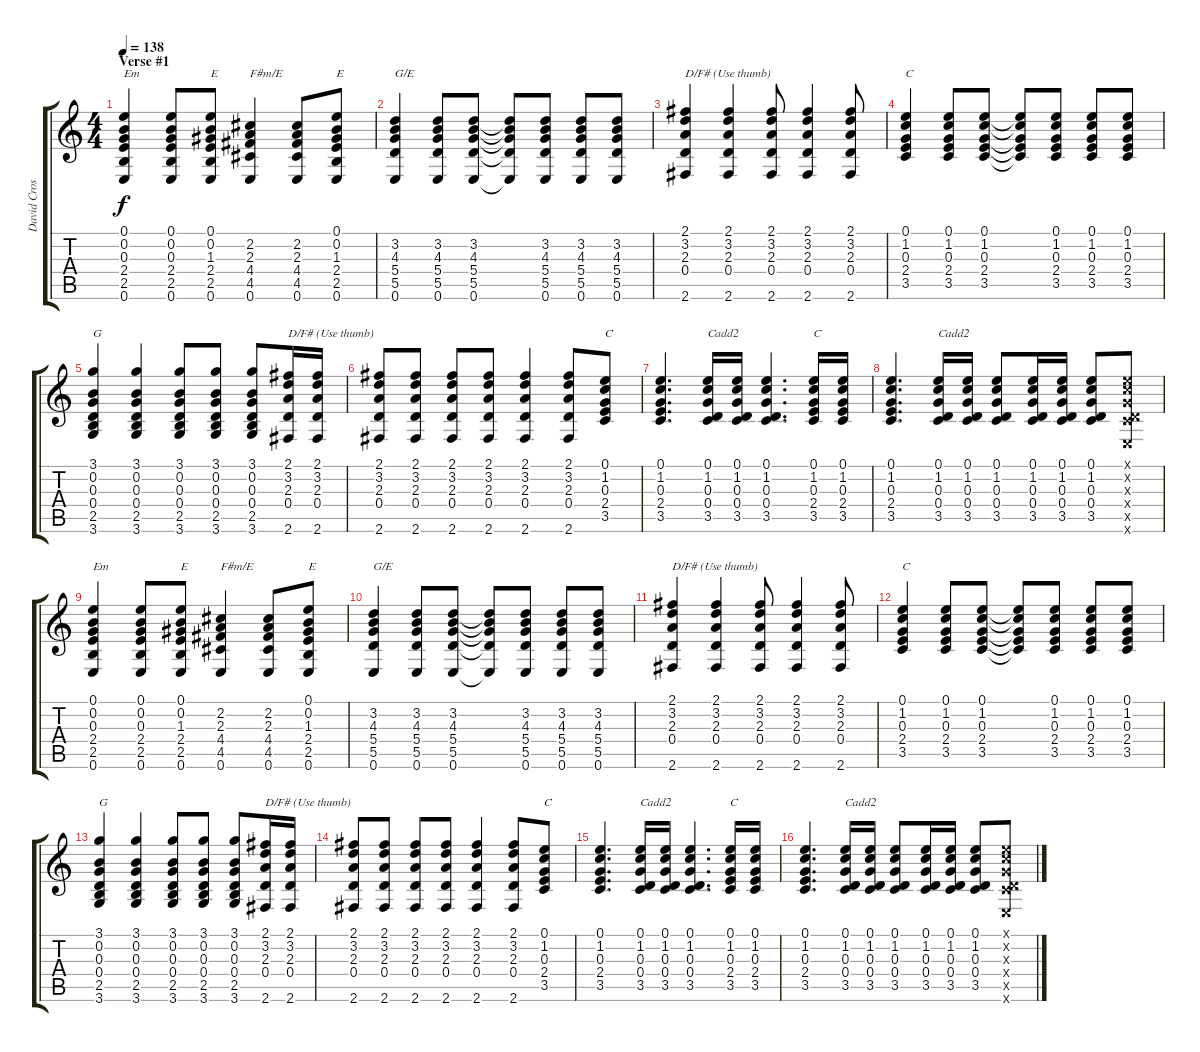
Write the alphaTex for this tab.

\track ("David Crosby" "David Cros") {instrument electricguitarclean}
\staff {score tabs}
\tuning (E4 B3 G3 D3 A2 E2) {hide}
\ts (4 4)
\section ("" "Verse #1")
\tempo 138
\clef g2
\ks c
(0.1 0.2 0.3 2.4 2.5 0.6).4{txt "Em" dy f} (0.1 0.2 0.3 2.4 2.5 0.6).8 (0.1 0.2 1.3 2.4 2.5 0.6).8{txt "E"} (2.2 2.3 4.4 4.5 0.6).4{txt "F#m/E"} (2.2 2.3 4.4 4.5 0.6).8 (0.1 0.2 1.3 2.4 2.5 0.6).8{txt "E"} |
(3.2 4.3 5.4 5.5 0.6).4{txt "G/E"} (3.2 4.3 5.4 5.5 0.6).8 (3.2 4.3 5.4 5.5 0.6).8 (3.2{t} 4.3{t} 5.4{t} 5.5{t} 0.6{t}).8 (3.2 4.3 5.4 5.5 0.6).8 (3.2 4.3 5.4 5.5 0.6).8 (3.2 4.3 5.4 5.5 0.6).8 |
(2.1 3.2 2.3 0.4 2.6).4{txt "D/F# (Use thumb)"} (2.1 3.2 2.3 0.4 2.6).4 (2.1 3.2 2.3 0.4 2.6).8 (2.1 3.2 2.3 0.4 2.6).4 (2.1 3.2 2.3 0.4 2.6).8 |
(0.1 1.2 0.3 2.4 3.5).4{txt "C"} (0.1 1.2 0.3 2.4 3.5).8 (0.1 1.2 0.3 2.4 3.5).8 (0.1{t} 1.2{t} 0.3{t} 2.4{t} 3.5{t}).8 (0.1 1.2 0.3 2.4 3.5).8 (0.1 1.2 0.3 2.4 3.5).8 (0.1 1.2 0.3 2.4 3.5).8 |
(3.1 0.2 0.3 0.4 2.5 3.6).4{txt "G"} (3.1 0.2 0.3 0.4 2.5 3.6).4 (3.1 0.2 0.3 0.4 2.5 3.6).8 (3.1 0.2 0.3 0.4 2.5 3.6).8 (3.1 0.2 0.3 0.4 2.5 3.6).8 (2.1 3.2 2.3 0.4 2.6).16{txt "D/F# (Use thumb)"} (2.1 3.2 2.3 0.4 2.6).16 |
(2.1 3.2 2.3 0.4 2.6).8 (2.1 3.2 2.3 0.4 2.6).8 (2.1 3.2 2.3 0.4 2.6).8 (2.1 3.2 2.3 0.4 2.6).8 (2.1 3.2 2.3 0.4 2.6).4 (2.1 3.2 2.3 0.4 2.6).8 (0.1 1.2 0.3 2.4 3.5).8{txt "C"} |
(0.1 1.2 0.3 2.4 3.5).4{d} (0.1 1.2 0.3 0.4 3.5).16{txt "Cadd2"} (0.1 1.2 0.3 0.4 3.5).16 (0.1 1.2 0.3 0.4 3.5).4{d} (0.1 1.2 0.3 2.4 3.5).16{txt "C"} (0.1 1.2 0.3 2.4 3.5).16 |
(0.1 1.2 0.3 2.4 3.5).4{d} (0.1 1.2 0.3 0.4 3.5).16{txt "Cadd2"} (0.1 1.2 0.3 0.4 3.5).16 (0.1 1.2 0.3 0.4 3.5).8 (0.1 1.2 0.3 0.4 3.5).16 (0.1 1.2 0.3 0.4 3.5).16 (0.1 1.2 0.3 0.4 3.5).8 (0.1{x} 1.2{x} 0.3{x} 0.4{x} 3.5{x} 0.6{x}).8 |
(0.1 0.2 0.3 2.4 2.5 0.6).4{txt "Em"} (0.1 0.2 0.3 2.4 2.5 0.6).8 (0.1 0.2 1.3 2.4 2.5 0.6).8{txt "E"} (2.2 2.3 4.4 4.5 0.6).4{txt "F#m/E"} (2.2 2.3 4.4 4.5 0.6).8 (0.1 0.2 1.3 2.4 2.5 0.6).8{txt "E"} |
(3.2 4.3 5.4 5.5 0.6).4{txt "G/E"} (3.2 4.3 5.4 5.5 0.6).8 (3.2 4.3 5.4 5.5 0.6).8 (3.2{t} 4.3{t} 5.4{t} 5.5{t} 0.6{t}).8 (3.2 4.3 5.4 5.5 0.6).8 (3.2 4.3 5.4 5.5 0.6).8 (3.2 4.3 5.4 5.5 0.6).8 |
(2.1 3.2 2.3 0.4 2.6).4{txt "D/F# (Use thumb)"} (2.1 3.2 2.3 0.4 2.6).4 (2.1 3.2 2.3 0.4 2.6).8 (2.1 3.2 2.3 0.4 2.6).4 (2.1 3.2 2.3 0.4 2.6).8 |
(0.1 1.2 0.3 2.4 3.5).4{txt "C"} (0.1 1.2 0.3 2.4 3.5).8 (0.1 1.2 0.3 2.4 3.5).8 (0.1{t} 1.2{t} 0.3{t} 2.4{t} 3.5{t}).8 (0.1 1.2 0.3 2.4 3.5).8 (0.1 1.2 0.3 2.4 3.5).8 (0.1 1.2 0.3 2.4 3.5).8 |
(3.1 0.2 0.3 0.4 2.5 3.6).4{txt "G"} (3.1 0.2 0.3 0.4 2.5 3.6).4 (3.1 0.2 0.3 0.4 2.5 3.6).8 (3.1 0.2 0.3 0.4 2.5 3.6).8 (3.1 0.2 0.3 0.4 2.5 3.6).8 (2.1 3.2 2.3 0.4 2.6).16{txt "D/F# (Use thumb)"} (2.1 3.2 2.3 0.4 2.6).16 |
(2.1 3.2 2.3 0.4 2.6).8 (2.1 3.2 2.3 0.4 2.6).8 (2.1 3.2 2.3 0.4 2.6).8 (2.1 3.2 2.3 0.4 2.6).8 (2.1 3.2 2.3 0.4 2.6).4 (2.1 3.2 2.3 0.4 2.6).8 (0.1 1.2 0.3 2.4 3.5).8{txt "C"} |
(0.1 1.2 0.3 2.4 3.5).4{d} (0.1 1.2 0.3 0.4 3.5).16{txt "Cadd2"} (0.1 1.2 0.3 0.4 3.5).16 (0.1 1.2 0.3 0.4 3.5).4{d} (0.1 1.2 0.3 2.4 3.5).16{txt "C"} (0.1 1.2 0.3 2.4 3.5).16 |
(0.1 1.2 0.3 2.4 3.5).4{d} (0.1 1.2 0.3 0.4 3.5).16{txt "Cadd2"} (0.1 1.2 0.3 0.4 3.5).16 (0.1 1.2 0.3 0.4 3.5).8 (0.1 1.2 0.3 0.4 3.5).16 (0.1 1.2 0.3 0.4 3.5).16 (0.1 1.2 0.3 0.4 3.5).8 (0.1{x} 1.2{x} 0.3{x} 0.4{x} 3.5{x} 0.6{x}).8
